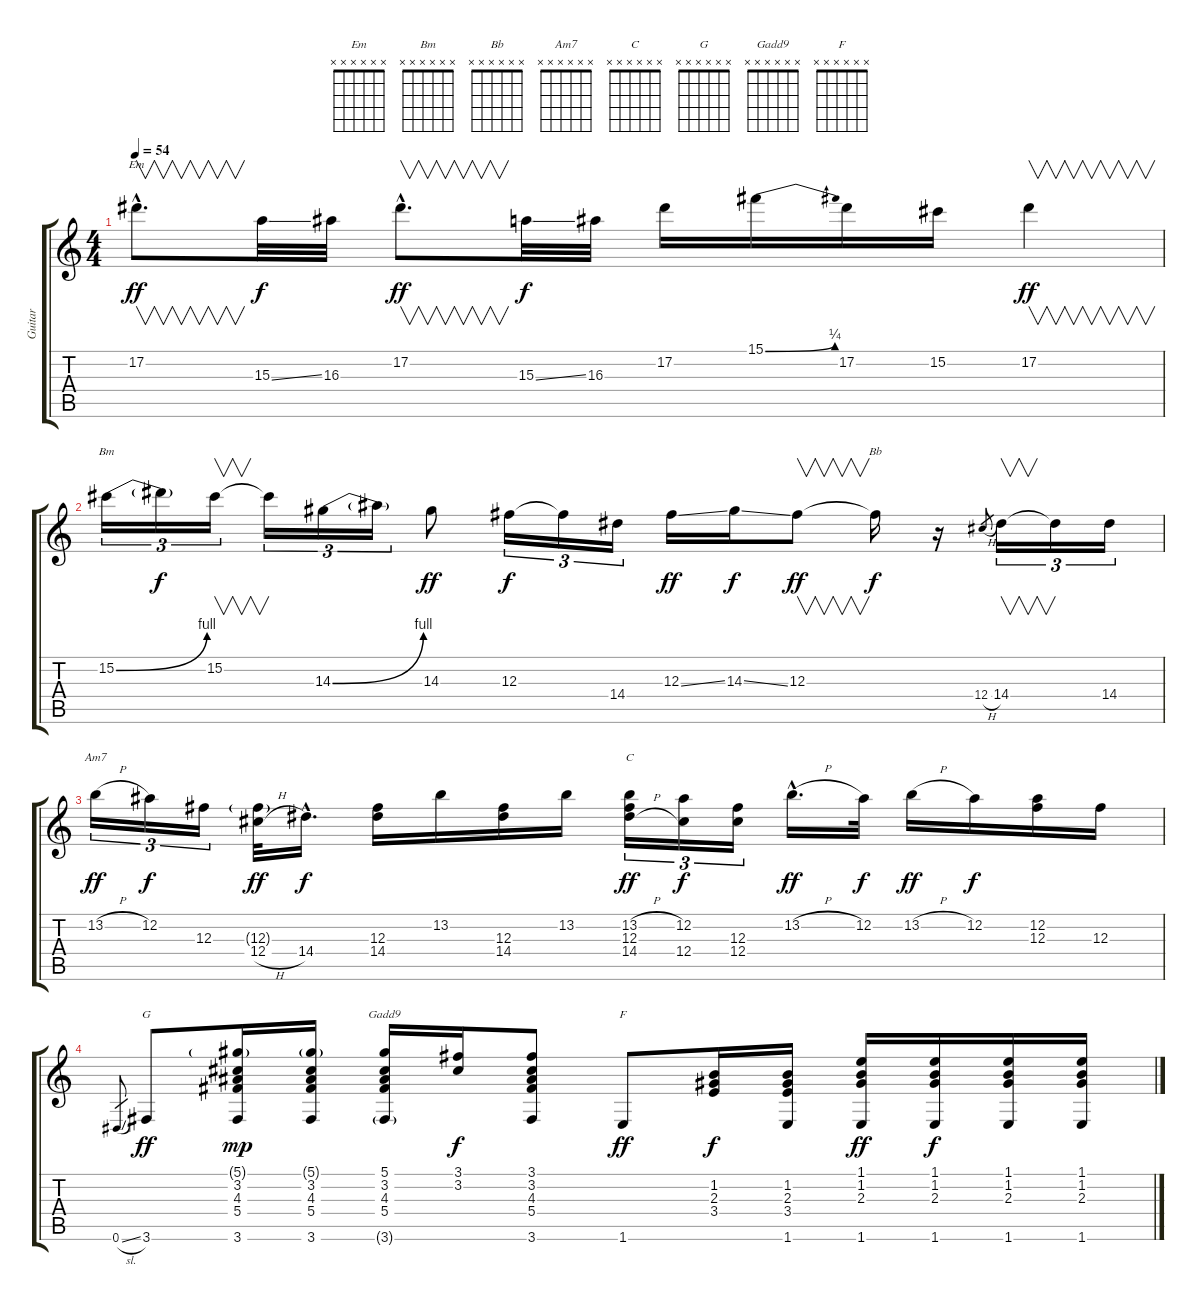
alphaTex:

\track ("Guitar" "Guitar") {instrument electricguitarjazz}
\staff {score tabs}
\tuning (Eb4 Bb3 Gb3 Db3 Ab2 Eb2) {hide}
\chord ("Em" x x x x x x) {firstfret 0}
\chord ("Bm" x x x x x x) {firstfret 0}
\chord ("Bb" x x x x x x) {firstfret 0}
\chord ("Am7" x x x x x x) {firstfret 0}
\chord ("C" x x x x x x) {firstfret 0}
\chord ("G" x x x x x x) {firstfret 0}
\chord ("Gadd9" x x x x x x) {firstfret 0}
\chord ("F" x x x x x x) {firstfret 0}
\ts (4 4)
\tempo 54
\clef g2
\ks c
17.2{hac}.8{v d ch "Em" dy ff balance 12} 15.3{ss}.32{dy f} 16.3.32 17.2{hac}.8{v d dy ff} 15.3{ss}.32{dy f} 16.3.32 17.2.16 15.1{be (bend 0 0 60 1)}.16 17.2.16 15.2.16 17.2.4{v dy ff} |
15.2{be (bend 0 0 60 4)}.16{tu (3 2) ch "Bm"} 15.2{t}.16{tu (3 2) dy f} 15.2.16{v tu (3 2)} 15.2{t}.16{tu (3 2)} 14.3{be (bend 0 0 60 4)}.16{tu (3 2)} 14.3{t}.16{tu (3 2)} 14.3.8{dy ff} 12.3.16{tu (3 2) dy f} 12.3{t}.16{tu (3 2)} 14.4.16{tu (3 2)} 12.3{ss}.16{dy ff} 14.3{ss}.16{dy f} 12.3.8{v dy ff} 12.3{t}.16{ch "Bb" dy f} r.16 12.4{h}.8{gr} 14.4.16{v tu (3 2)} 14.4{t}.16{tu (3 2)} 14.4.16{tu (3 2)} |
13.2{h}.16{tu (3 2) ch "Am7" dy ff balance 4} 12.2.16{tu (3 2) dy f} 12.3.16{tu (3 2)} (12.3{g} 12.4{h}).32{dy ff} 14.4{hac}.16{d dy f} (12.3 14.4).16 13.2.16 (12.3 14.4).16 13.2.16 (13.2{h} 12.3 14.4{h}).16{tu (3 2) ch "C" dy ff} (12.2 12.4).16{tu (3 2) dy f} (12.3 12.4).16{tu (3 2)} 13.2{h hac}.16{d dy ff} 12.2.32{dy f} 13.2{h}.16{dy ff} 12.2.16{dy f} (12.2 12.3).16 12.3.16 |
0.6{sl}.8{gr} 3.6.8{ch "G" dy ff} (5.1{g} 3.2 4.3 5.4 3.6).16{dy mp} (5.1{g} 3.2 4.3 5.4 3.6).16 (5.1 3.2 4.3 5.4 3.6{g}).16{ch "Gadd9"} (3.1 3.2).16{dy f} (3.1 3.2 4.3 5.4 3.6).8 1.6.8{ch "F" dy ff} (1.2 2.3 3.4).16{dy f} (1.2 2.3 3.4 1.6).16 (1.1 1.2 2.3 1.6).16{dy ff} (1.1 1.2 2.3 1.6).16{dy f} (1.1 1.2 2.3 1.6).16 (1.1 1.2 2.3 1.6).16
